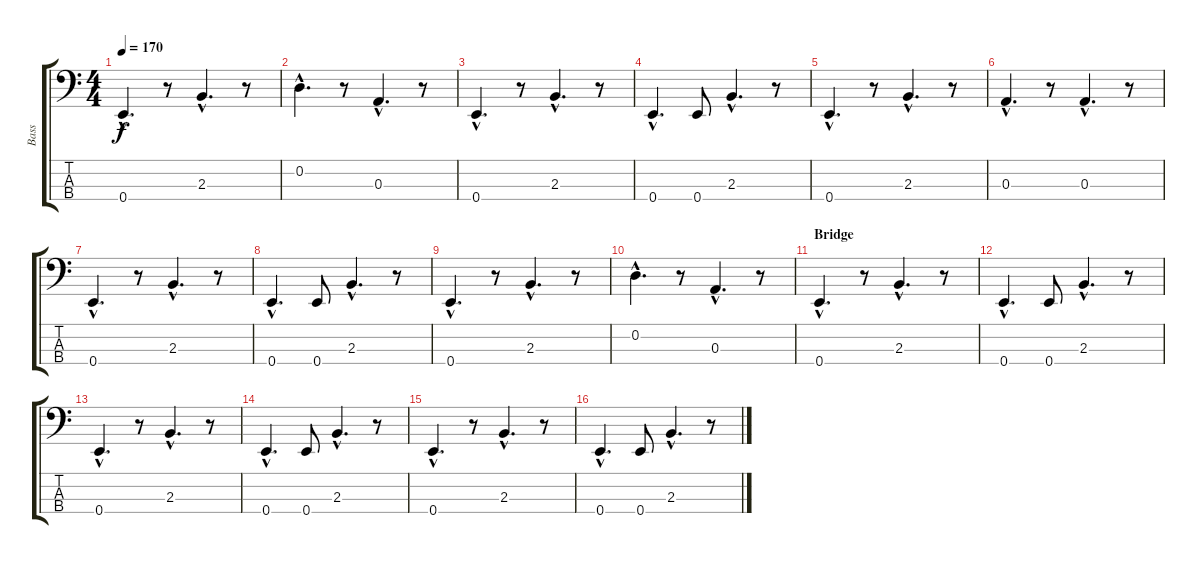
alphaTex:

\track ("Bass" "Bass") {instrument electricbassfinger}
\staff {score tabs}
\tuning (G2 D2 A1 E1) {hide}
\ts (4 4)
\tempo 170
\clef f4
\ks c
0.4{hac}.4{d dy f} r.8 2.3{hac}.4{d} r.8 |
0.2{hac}.4{d} r.8 0.3{hac}.4{d} r.8 |
0.4{hac}.4{d} r.8 2.3{hac}.4{d} r.8 |
0.4{hac}.4{d} 0.4.8 2.3{hac}.4{d} r.8 |
0.4{hac}.4{d} r.8 2.3{hac}.4{d} r.8 |
0.3{hac}.4{d} r.8 0.3{hac}.4{d} r.8 |
0.4{hac}.4{d} r.8 2.3{hac}.4{d} r.8 |
0.4{hac}.4{d} 0.4.8 2.3{hac}.4{d} r.8 |
0.4{hac}.4{d} r.8 2.3{hac}.4{d} r.8 |
0.2{hac}.4{d} r.8 0.3{hac}.4{d} r.8 |
\section ("" "Bridge")
0.4{hac}.4{d} r.8 2.3{hac}.4{d} r.8 |
0.4{hac}.4{d} 0.4.8 2.3{hac}.4{d} r.8 |
0.4{hac}.4{d} r.8 2.3{hac}.4{d} r.8 |
0.4{hac}.4{d} 0.4.8 2.3{hac}.4{d} r.8 |
0.4{hac}.4{d} r.8 2.3{hac}.4{d} r.8 |
0.4{hac}.4{d} 0.4.8 2.3{hac}.4{d} r.8
